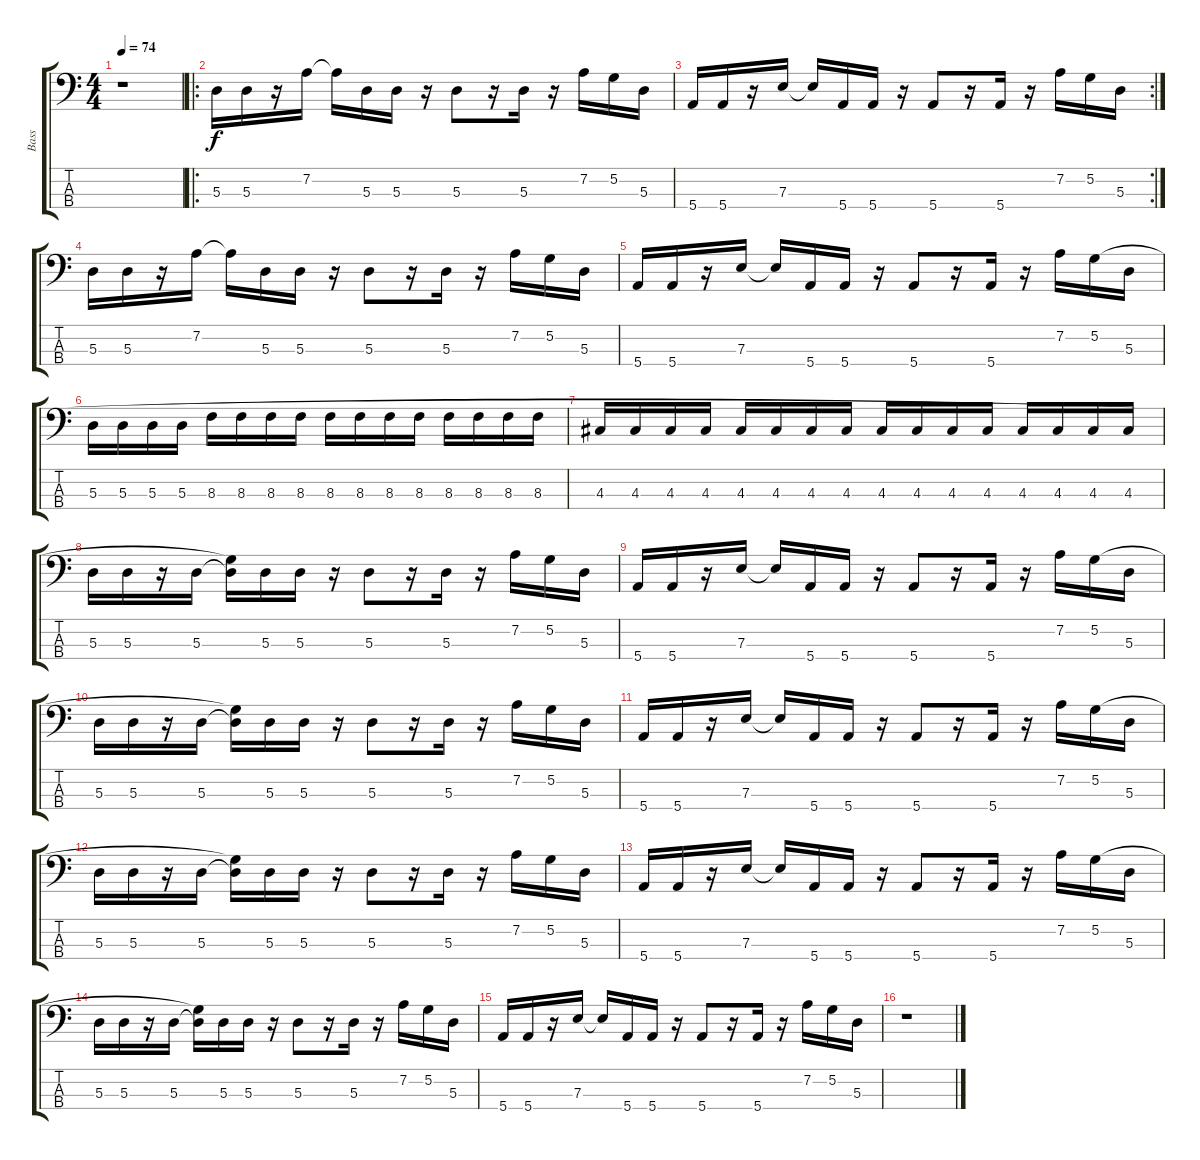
\track ("Bass" "Bass") {instrument electricbassfinger}
\staff {score tabs}
\tuning (G2 D2 A1 E1) {hide}
\ts (4 4)
\tempo 74
\clef f4
\ks c
r.1{dy f instrument electricbassfinger} |
\ro
5.3.16 5.3.16 r.16 7.2.16 7.2{t}.16 5.3.16 5.3.16 r.16 5.3.8 r.16 5.3.16 r.16 7.2.16 5.2.16 5.3.16 |
\rc 2
5.4.16 5.4.16 r.16 7.3.16 7.3{t}.16 5.4.16 5.4.16 r.16 5.4.8 r.16 5.4.16 r.16 7.2.16 5.2.16 5.3.16 |
5.3.16 5.3.16 r.16 7.2.16 7.2{t}.16 5.3.16 5.3.16 r.16 5.3.8 r.16 5.3.16 r.16 7.2.16 5.2.16 5.3.16 |
5.4.16 5.4.16 r.16 7.3.16 7.3{t}.16 5.4.16 5.4.16 r.16 5.4.8 r.16 5.4.16 r.16 7.2.16 5.2.16 5.3.16 |
5.3.16 5.3.16 5.3.16 5.3.16 8.3.16 8.3.16 8.3.16 8.3.16 8.3.16 8.3.16 8.3.16 8.3.16 8.3.16 8.3.16 8.3.16 8.3.16 |
4.3.16 4.3.16 4.3.16 4.3.16 4.3.16 4.3.16 4.3.16 4.3.16 4.3.16 4.3.16 4.3.16 4.3.16 4.3.16 4.3.16 4.3.16 4.3.16 |
5.3.16 5.3.16 r.16 5.3.16 (5.2{t} 5.3{t}).16 5.3.16 5.3.16 r.16 5.3.8 r.16 5.3.16 r.16 7.2.16 5.2.16 5.3.16 |
5.4.16 5.4.16 r.16 7.3.16 7.3{t}.16 5.4.16 5.4.16 r.16 5.4.8 r.16 5.4.16 r.16 7.2.16 5.2.16 5.3.16 |
5.3.16 5.3.16 r.16 5.3.16 (5.2{t} 5.3{t}).16 5.3.16 5.3.16 r.16 5.3.8 r.16 5.3.16 r.16 7.2.16 5.2.16 5.3.16 |
5.4.16 5.4.16 r.16 7.3.16 7.3{t}.16 5.4.16 5.4.16 r.16 5.4.8 r.16 5.4.16 r.16 7.2.16 5.2.16 5.3.16 |
5.3.16 5.3.16 r.16 5.3.16 (5.2{t} 5.3{t}).16 5.3.16 5.3.16 r.16 5.3.8 r.16 5.3.16 r.16 7.2.16 5.2.16 5.3.16 |
5.4.16 5.4.16 r.16 7.3.16 7.3{t}.16 5.4.16 5.4.16 r.16 5.4.8 r.16 5.4.16 r.16 7.2.16 5.2.16 5.3.16 |
5.3.16 5.3.16 r.16 5.3.16 (5.2{t} 5.3{t}).16 5.3.16 5.3.16 r.16 5.3.8 r.16 5.3.16 r.16 7.2.16 5.2.16 5.3.16 |
5.4.16 5.4.16 r.16 7.3.16 7.3{t}.16 5.4.16 5.4.16 r.16 5.4.8 r.16 5.4.16 r.16 7.2.16 5.2.16 5.3.16 |
r.1
